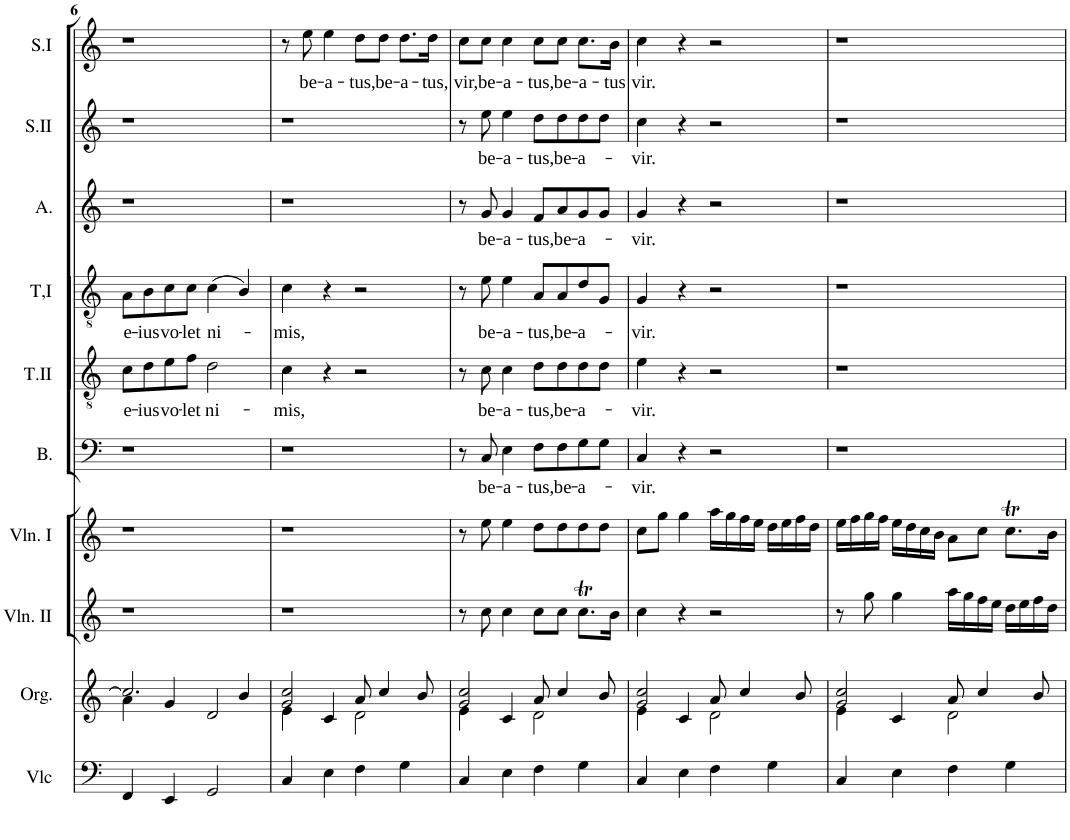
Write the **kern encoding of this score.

**kern	**kern	**kern	**kern	**kern	**text	**kern	**text	**kern	**text	**kern	**text	**kern	**text	**kern	**text
*part10	*part9	*part8	*part7	*part6	*part6	*part5	*part5	*part4	*part4	*part3	*part3	*part2	*part2	*part1	*part1
*staff10	*staff9	*staff8	*staff7	*staff6	*staff6	*staff5	*staff5	*staff4	*staff4	*staff3	*staff3	*staff2	*staff2	*staff1	*staff1
*I"Violoncelle	*I"Orgue	*I"Violin II	*I"Violin I	*I"Bass	*	*I"Tenor II	*	*I"Tenor I	*	*I"Alto	*	*I"Soprano II	*	*I"Soprano I	*
*I'Vlc	*I'Org.	*I'Vln. II	*I'Vln. I	*I'B.	*	*I'T.II	*	*I'T,I	*	*I'A.	*	*I'S.II	*	*I'S.I	*
!!LO:PB:g=z
*clefF4	*clefG2	*clefG2	*clefG2	*clefF4	*	*clefGv2	*	*clefGv2	*	*clefG2	*	*clefG2	*	*clefG2	*
*	*	*	*	*	*	*Trd7c12	*	*Trd7c12	*	*	*	*	*	*	*
*k[]	*k[]	*k[]	*k[]	*k[]	*	*k[]	*	*k[]	*	*k[]	*	*k[]	*	*k[]	*
*M4/4	*M4/4	*M4/4	*M4/4	*M4/4	*	*M4/4	*	*M4/4	*	*M4/4	*	*M4/4	*	*M4/4	*
=6	=6	=6	=6	=6	=6	=6	=6	=6	=6	=6	=6	=6	=6	=6	=6
*	*^	*	*	*	*	*	*	*	*	*	*	*	*	*	*
!	!	!	!	!	!	!	!	!LO:LY:b	!	!LO:LY:b	!	!	!	!	!	!
4FF/	2.cc/]	4a\	1r	1r	1r	.	8c\L	e-	8A\L	e-	1r	.	1r	.	1r	.
!	!	!	!	!	!	!	!	!LO:LY:b	!	!LO:LY:b	!	!	!	!	!	!
.	.	.	.	.	.	.	8d\	-ius	8B\	-ius	.	.	.	.	.	.
!	!	!	!	!	!	!	!	!LO:LY:b	!	!LO:LY:b	!	!	!	!	!	!
4EE/	.	4g/	.	.	.	.	8e\	vo-	8c\	vo-	.	.	.	.	.	.
!	!	!	!	!	!	!	!	!LO:LY:b	!	!LO:LY:b	!	!	!	!	!	!
.	.	.	.	.	.	.	8f\J	-let	8c\J	-let	.	.	.	.	.	.
!	!	!	!	!	!	!	!	!LO:LY:b	!	!LO:LY:b	!	!	!	!	!	!
2GG/	.	2d/	.	.	.	.	2d\	ni-	(4c\	ni-	.	.	.	.	.	.
.	4b/	.	.	.	.	.	.	.	4B/)	.	.	.	.	.	.	.
=7	=7	=7	=7	=7	=7	=7	=7	=7	=7	=7	=7	=7	=7	=7	=7	=7
!	!	!	!	!	!	!	!	!LO:LY:b	!	!LO:LY:b	!	!	!	!	!	!
4C/	2g/ 2cc/	4e\	1r	1r	1r	.	4c\	-mis,	4c\	-mis,	1r	.	1r	.	8r	.
!	!	!	!	!	!	!	!	!	!	!	!	!	!	!	!	!LO:LY:b
.	.	.	.	.	.	.	.	.	.	.	.	.	.	.	8ee\	be-
!	!	!	!	!	!	!	!	!	!	!	!	!	!	!	!	!LO:LY:b
4E\	.	4c/	.	.	.	.	4r	.	4r	.	.	.	.	.	4ee\	-a-
!	!	!	!	!	!	!	!	!	!	!	!	!	!	!	!	!LO:LY:b
4F\	8a/	2d\	.	.	.	.	2r	.	2r	.	.	.	.	.	8dd\L	-tus,
!	!	!	!	!	!	!	!	!	!	!	!	!	!	!	!	!LO:LY:b
.	4cc/	.	.	.	.	.	.	.	.	.	.	.	.	.	8dd\J	be-
!	!	!	!	!	!	!	!	!	!	!	!	!	!	!	!	!LO:LY:b
4G\	.	.	.	.	.	.	.	.	.	.	.	.	.	.	8.dd\L	-a-
.	8b/	.	.	.	.	.	.	.	.	.	.	.	.	.	.	.
!	!	!	!	!	!	!	!	!	!	!	!	!	!	!	!	!LO:LY:b
.	.	.	.	.	.	.	.	.	.	.	.	.	.	.	16dd\Jk	-tus,
=8	=8	=8	=8	=8	=8	=8	=8	=8	=8	=8	=8	=8	=8	=8	=8	=8
!	!	!	!	!	!	!	!	!	!	!	!	!	!	!	!	!LO:LY:b
4C/	2g/ 2cc/	4e\	8r	8r	8r	.	8r	.	8r	.	8r	.	8r	.	8cc\L	vir,
!	!	!	!	!	!	!LO:LY:b	!	!LO:LY:b	!	!LO:LY:b	!	!LO:LY:b	!	!LO:LY:b	!	!LO:LY:b
.	.	.	8cc\	8ee\	8C/	be-	8c\	be-	8e\	be-	8g/	be-	8ee\	be-	8cc\J	be-
!	!	!	!	!	!	!LO:LY:b	!	!LO:LY:b	!	!LO:LY:b	!	!LO:LY:b	!	!LO:LY:b	!	!LO:LY:b
4E\	.	4c/	4cc\	4ee\	4E\	-a-	4c\	-a-	4e\	-a-	4g/	-a-	4ee\	-a-	4cc\	-a-
!	!	!	!	!	!	!LO:LY:b	!	!LO:LY:b	!	!LO:LY:b	!	!LO:LY:b	!	!LO:LY:b	!	!LO:LY:b
4F\	8a/	2d\	8cc\L	8dd\L	8F\L	-tus,	8d\L	-tus,	8A/L	-tus,	8f/L	-tus,	8dd\L	-tus,	8cc\L	-tus,
!	!	!	!	!	!	!LO:LY:b	!	!LO:LY:b	!	!LO:LY:b	!	!LO:LY:b	!	!LO:LY:b	!	!LO:LY:b
.	4cc/	.	8cc\J	8dd\	8F\	be-	8d\	be-	8A/	be-	8a/	be-	8dd\	be-	8cc\J	be-
!	!	!	!	!	!	!LO:LY:b	!	!LO:LY:b	!	!LO:LY:b	!	!LO:LY:b	!	!LO:LY:b	!	!LO:LY:b
4G\	.	.	8.ccT\L	8dd\	8G\	-a-	8d\	-a-	8d/	-a-	8g/	-a-	8dd\	-a-	8.cc\L	-a-
.	8b/	.	.	8dd\J	8G\J	.	8d\J	.	8G/J	.	8g/J	.	8dd\J	.	.	.
!	!	!	!	!	!	!	!	!	!	!	!	!	!	!	!	!LO:LY:b
.	.	.	16b\Jk	.	.	.	.	.	.	.	.	.	.	.	16b\Jk	-tus
=9	=9	=9	=9	=9	=9	=9	=9	=9	=9	=9	=9	=9	=9	=9	=9	=9
!	!	!	!	!	!	!LO:LY:b	!	!LO:LY:b	!	!LO:LY:b	!	!LO:LY:b	!	!LO:LY:b	!	!LO:LY:b
4C/	2g/ 2cc/	4e\	4cc\	8cc\L	4C/	vir.	4e\	vir.	4G/	vir.	4g/	vir.	4cc\	vir.	4cc\	vir.
.	.	.	.	8gg\J	.	.	.	.	.	.	.	.	.	.	.	.
4E\	.	4c/	4r	4gg\	4r	.	4r	.	4r	.	4r	.	4r	.	4r	.
4F\	8a/	2d\	2r	16aa\LL	2r	.	2r	.	2r	.	2r	.	2r	.	2r	.
.	.	.	.	16gg\	.	.	.	.	.	.	.	.	.	.	.	.
.	4cc/	.	.	16ff\	.	.	.	.	.	.	.	.	.	.	.	.
.	.	.	.	16ee\JJ	.	.	.	.	.	.	.	.	.	.	.	.
4G\	.	.	.	16dd\LL	.	.	.	.	.	.	.	.	.	.	.	.
.	.	.	.	16ee\	.	.	.	.	.	.	.	.	.	.	.	.
.	8b/	.	.	16ff\	.	.	.	.	.	.	.	.	.	.	.	.
.	.	.	.	16dd\JJ	.	.	.	.	.	.	.	.	.	.	.	.
=10	=10	=10	=10	=10	=10	=10	=10	=10	=10	=10	=10	=10	=10	=10	=10	=10
4C/	2g/ 2cc/	4e\	8r	16ee\LL	1r	.	1r	.	1r	.	1r	.	1r	.	1r	.
.	.	.	.	16ff\	.	.	.	.	.	.	.	.	.	.	.	.
.	.	.	8gg\	16gg\	.	.	.	.	.	.	.	.	.	.	.	.
.	.	.	.	16ff\JJ	.	.	.	.	.	.	.	.	.	.	.	.
4E\	.	4c/	4gg\	16ee\LL	.	.	.	.	.	.	.	.	.	.	.	.
.	.	.	.	16dd\	.	.	.	.	.	.	.	.	.	.	.	.
.	.	.	.	16cc\	.	.	.	.	.	.	.	.	.	.	.	.
.	.	.	.	16b\JJ	.	.	.	.	.	.	.	.	.	.	.	.
4F\	8a/	2d\	16aa\LL	8a\L	.	.	.	.	.	.	.	.	.	.	.	.
.	.	.	16gg\	.	.	.	.	.	.	.	.	.	.	.	.	.
.	4cc/	.	16ff\	8cc\J	.	.	.	.	.	.	.	.	.	.	.	.
.	.	.	16ee\JJ	.	.	.	.	.	.	.	.	.	.	.	.	.
4G\	.	.	16dd\LL	8.ccT\L	.	.	.	.	.	.	.	.	.	.	.	.
.	.	.	16ee\	.	.	.	.	.	.	.	.	.	.	.	.	.
.	8b/	.	16ff\	.	.	.	.	.	.	.	.	.	.	.	.	.
.	.	.	16dd\JJ	16b\Jk	.	.	.	.	.	.	.	.	.	.	.	.
*	*v	*v	*	*	*	*	*	*	*	*	*	*	*	*	*	*
=	=	=	=	=	=	=	=	=	=	=	=	=	=	=	=
*-	*-	*-	*-	*-	*-	*-	*-	*-	*-	*-	*-	*-	*-	*-	*-
